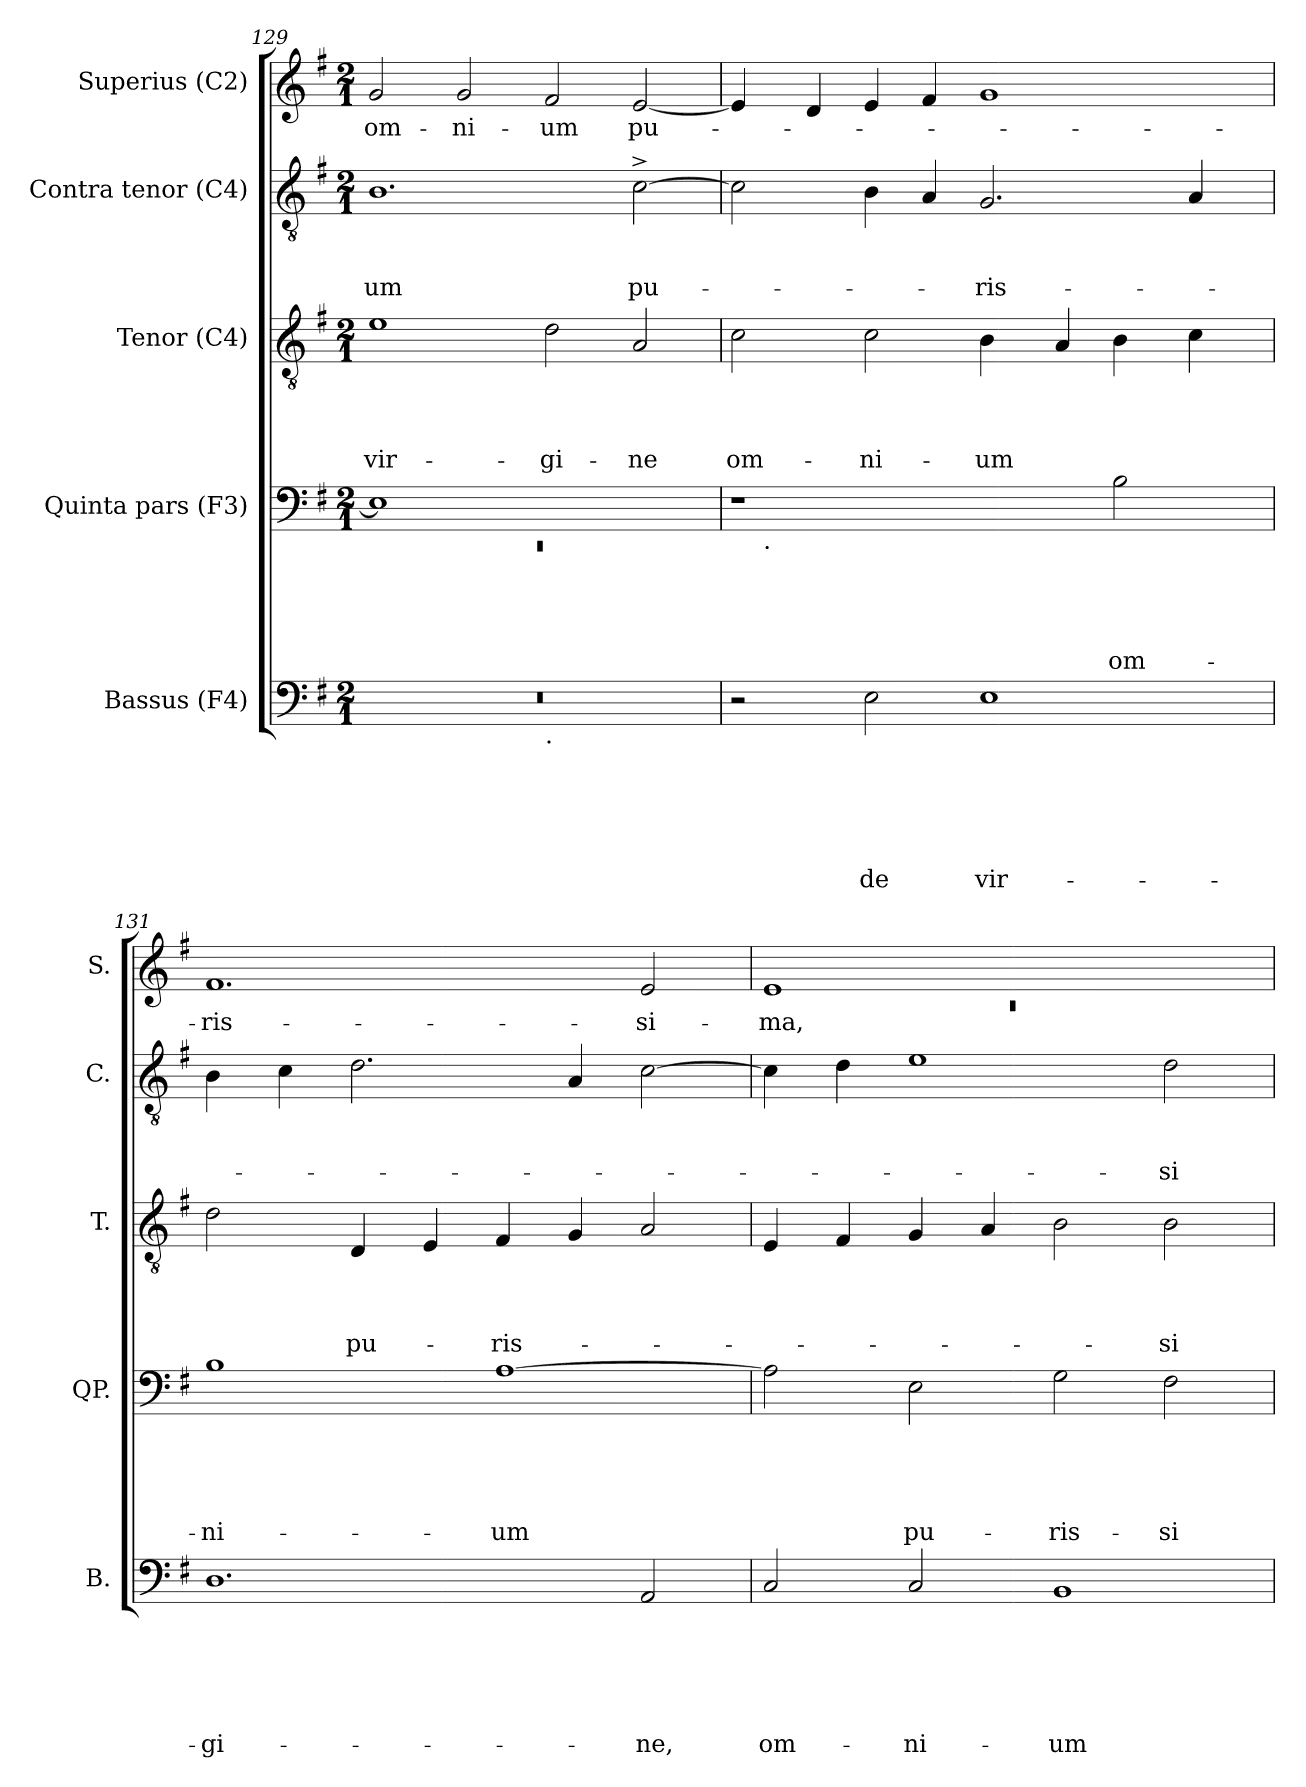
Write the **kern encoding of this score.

**kern	**text	**text	**text	**text	**text	**text	**kern	**text	**text	**text	**text	**text	**kern	**text	**text	**text	**text	**kern	**text	**text	**text	**kern	**text
*part5	*part5	*part5	*part5	*part5	*part5	*part5	*part4	*part4	*part4	*part4	*part4	*part4	*part3	*part3	*part3	*part3	*part3	*part2	*part2	*part2	*part2	*part1	*part1
*staff5	*staff5	*staff5	*staff5	*staff5	*staff5	*staff5	*staff4	*staff4	*staff4	*staff4	*staff4	*staff4	*staff3	*staff3	*staff3	*staff3	*staff3	*staff2	*staff2	*staff2	*staff2	*staff1	*staff1
*I"Bassus (F4)	*	*	*	*	*	*	*I"Quinta pars (F3)	*	*	*	*	*	*I"Tenor (C4)	*	*	*	*	*I"Contra tenor (C4)	*	*	*	*I"Superius (C2)	*
*I'B.	*	*	*	*	*	*	*I'QP.	*	*	*	*	*	*I'T.	*	*	*	*	*I'C.	*	*	*	*I'S.	*
*clefF4	*	*	*	*	*	*	*clefF4	*	*	*	*	*	*clefGv2	*	*	*	*	*clefGv2	*	*	*	*clefG2	*
*k[f#]	*	*	*	*	*	*	*k[f#]	*	*	*	*	*	*k[f#]	*	*	*	*	*k[f#]	*	*	*	*k[f#]	*
*G:	*	*	*	*	*	*	*G:	*	*	*	*	*	*G:	*	*	*	*	*G:	*	*	*	*G:	*
*M2/1	*	*	*	*	*	*	*M2/1	*	*	*	*	*	*M2/1	*	*	*	*	*M2/1	*	*	*	*M2/1	*
=129	=129	=129	=129	=129	=129	=129	=129	=129	=129	=129	=129	=129	=129	=129	=129	=129	=129	=129	=129	=129	=129	=129	=129
*	*	*	*	*	*	*	*^	*	*	*	*	*	*	*	*	*	*	*	*	*	*	*	*
!	!	!	!	!	!	!	!	!LO:N:vis=1	!	!	!	!	!	!	!	!	!	!LO:LY:b	!	!	!	!LO:LY:b	!	!LO:LY:b
*^	*	*	*	*	*	*	*	*	*	*	*	*	*	*	*	*	*	*	*	*	*	*	*	*
0r	1ryy	.	.	.	.	.	.	1E]	0rEE	.	.	.	.	.	1e	.	.	.	vir-	1.B	.	.	-um	2g/	om-
!	!	!	!	!	!	!	!	!	!	!	!	!	!	!	!	!	!	!	!	!	!	!	!	!	!LO:LY:b
.	.	.	.	.	.	.	.	.	.	.	.	.	.	.	.	.	.	.	.	.	.	.	.	2g/	-ni-
!	!LO:TX:b:t=.	!	!	!	!	!	!	!	!	!	!	!	!	!	!	!	!	!	!	!	!	!	!	!	!
!	!	!	!	!	!	!	!	!	!	!	!	!	!	!	!	!	!	!	!LO:LY:b	!	!	!	!	!	!LO:LY:b
.	1ryy	.	.	.	.	.	.	1ryy	.	.	.	.	.	.	2d\	.	.	.	-gi-	.	.	.	.	2f#/	-um
!	!	!	!	!	!	!	!	!	!	!	!	!	!	!	!	!	!	!	!LO:LY:b	!	!	!	!LO:LY:b	!	!LO:LY:b
.	.	.	.	.	.	.	.	.	.	.	.	.	.	.	2A/	.	.	.	-ne	[>2c^>\	.	.	pu-	[<2e/	pu-
=130	=130	=130	=130	=130	=130	=130	=130	=130	=130	=130	=130	=130	=130	=130	=130	=130	=130	=130	=130	=130	=130	=130	=130	=130	=130
!	!	!	!	!	!	!	!	!	!	!	!	!	!	!	!	!	!	!	!LO:LY:b	!	!	!	!	!	!
*v	*v	*	*	*	*	*	*	*	*	*	*	*	*	*	*	*	*	*	*	*	*	*	*	*	*
2r	.	.	.	.	.	.	1r	16.ryy	.	.	.	.	.	2c\	.	.	.	om-	2c\]	.	.	.	4e/]	.
!	!	!	!	!	!	!	!	!LO:TX:b:t=.	!	!	!	!	!	!	!	!	!	!	!	!	!	!	!	!
.	.	.	.	.	.	.	.	1ryy	.	.	.	.	.	.	.	.	.	.	.	.	.	.	.	.
.	.	.	.	.	.	.	.	.	.	.	.	.	.	.	.	.	.	.	.	.	.	.	4d/	.
!	!	!	!	!	!	!LO:LY:b	!	!	!	!	!	!	!	!	!	!	!	!LO:LY:b	!	!	!	!	!	!
2E\	.	.	.	.	.	de	.	.	.	.	.	.	.	2c\	.	.	.	-ni-	4B\	.	.	.	4e/	.
.	.	.	.	.	.	.	.	.	.	.	.	.	.	.	.	.	.	.	4A/	.	.	.	4f#/	.
!	!	!	!	!	!	!LO:LY:b	!	!	!	!	!	!	!	!	!	!	!	!LO:LY:b	!	!	!	!LO:LY:b	!	!
1E	.	.	.	.	.	vir-	2ryy	.	.	.	.	.	.	4B\	.	.	.	-um	2.G/	.	.	-ris-	1g	.
.	.	.	.	.	.	.	.	2ryy	.	.	.	.	.	.	.	.	.	.	.	.	.	.	.	.
.	.	.	.	.	.	.	.	.	.	.	.	.	.	4A/	.	.	.	.	.	.	.	.	.	.
!	!	!	!	!	!	!	!	!	!	!	!	!	!LO:LY:b	!	!	!	!	!	!	!	!	!	!	!
.	.	.	.	.	.	.	2B\	.	.	.	.	.	om-	4B\	.	.	.	.	.	.	.	.	.	.
.	.	.	.	.	.	.	.	4ryy	.	.	.	.	.	.	.	.	.	.	.	.	.	.	.	.
.	.	.	.	.	.	.	.	.	.	.	.	.	.	4c\	.	.	.	.	4A/	.	.	.	.	.
.	.	.	.	.	.	.	.	8ryy	.	.	.	.	.	.	.	.	.	.	.	.	.	.	.	.
.	.	.	.	.	.	.	.	32ryy	.	.	.	.	.	.	.	.	.	.	.	.	.	.	.	.
=131	=131	=131	=131	=131	=131	=131	=131	=131	=131	=131	=131	=131	=131	=131	=131	=131	=131	=131	=131	=131	=131	=131	=131	=131
!	!	!	!	!	!	!LO:LY:b	!	!	!	!	!	!	!LO:LY:b	!	!	!	!	!	!	!	!	!	!	!LO:LY:b
*	*	*	*	*	*	*	*v	*v	*	*	*	*	*	*	*	*	*	*	*	*	*	*	*	*
1.D	.	.	.	.	.	-gi-	1B	.	.	.	.	-ni-	2d\	.	.	.	.	4B\	.	.	.	1.f#	-ris-
.	.	.	.	.	.	.	.	.	.	.	.	.	.	.	.	.	.	4c\	.	.	.	.	.
!	!	!	!	!	!	!	!	!	!	!	!	!	!	!	!	!	!LO:LY:b	!	!	!	!	!	!
.	.	.	.	.	.	.	.	.	.	.	.	.	4D/	.	.	.	pu-	2.d\	.	.	.	.	.
.	.	.	.	.	.	.	.	.	.	.	.	.	4E/	.	.	.	.	.	.	.	.	.	.
!	!	!	!	!	!	!	!	!	!	!	!	!LO:LY:b	!	!	!	!	!LO:LY:b	!	!	!	!	!	!
.	.	.	.	.	.	.	[<1A	.	.	.	.	-um	4F#/	.	.	.	-ris-	.	.	.	.	.	.
.	.	.	.	.	.	.	.	.	.	.	.	.	4G/	.	.	.	.	4A/	.	.	.	.	.
!	!	!	!	!	!	!LO:LY:b	!	!	!	!	!	!	!	!	!	!	!	!	!	!	!	!	!LO:LY:b
2AA/	.	.	.	.	.	-ne,	.	.	.	.	.	.	2A/	.	.	.	.	[<2c\	.	.	.	2e/	-si-
!!LO:LB:g=z
=132	=132	=132	=132	=132	=132	=132	=132	=132	=132	=132	=132	=132	=132	=132	=132	=132	=132	=132	=132	=132	=132	=132	=132
*	*	*	*	*	*	*	*	*	*	*	*	*	*	*	*	*	*	*	*	*	*	*^	*
!	!	!	!	!	!	!LO:LY:b	!	!	!	!	!	!	!	!	!	!	!	!	!	!	!	!	!LO:N:vis=1	!LO:LY:b
2C/	.	.	.	.	.	om-	2A\]	.	.	.	.	.	4E/	.	.	.	.	4c\]	.	.	.	1e	0rc	-ma,
.	.	.	.	.	.	.	.	.	.	.	.	.	4F#/	.	.	.	.	4d\	.	.	.	.	.	.
!	!	!	!	!	!	!LO:LY:b	!	!	!	!	!	!LO:LY:b	!	!	!	!	!	!	!	!	!	!	!	!
2C/	.	.	.	.	.	-ni-	2E\	.	.	.	.	pu-	4G/	.	.	.	.	1e	.	.	.	.	.	.
.	.	.	.	.	.	.	.	.	.	.	.	.	4A/	.	.	.	.	.	.	.	.	.	.	.
!	!	!	!	!	!	!LO:LY:b	!	!	!	!	!	!LO:LY:b	!	!	!	!	!	!	!	!	!	!	!	!
1BB	.	.	.	.	.	-um	2G\	.	.	.	.	-ris-	2B\	.	.	.	.	.	.	.	.	1ryy	.	.
!	!	!	!	!	!	!	!	!	!	!	!	!LO:LY:b	!	!	!	!	!LO:LY:b	!	!	!	!LO:LY:b	!	!	!
.	.	.	.	.	.	.	2F#\	.	.	.	.	-si-	2B\	.	.	.	-si-	2d\	.	.	-si-	.	.	.
*	*	*	*	*	*	*	*	*	*	*	*	*	*	*	*	*	*	*	*	*	*	*v	*v	*
=	=	=	=	=	=	=	=	=	=	=	=	=	=	=	=	=	=	=	=	=	=	=	=
*-	*-	*-	*-	*-	*-	*-	*-	*-	*-	*-	*-	*-	*-	*-	*-	*-	*-	*-	*-	*-	*-	*-	*-
